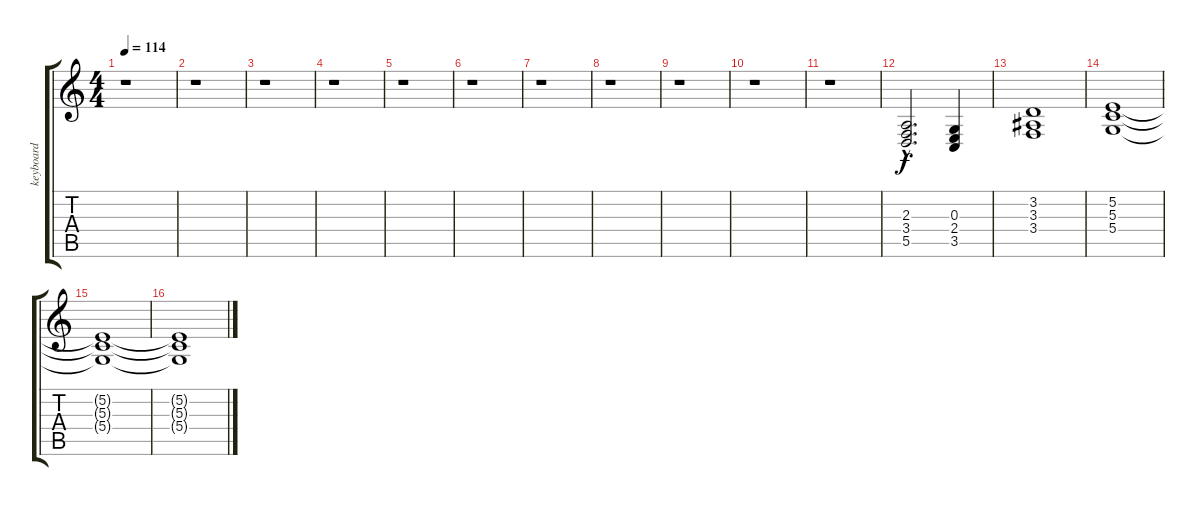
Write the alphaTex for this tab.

\track ("keyboard" "keyboard") {instrument stringensemble1}
\staff {score tabs}
\tuning (E4 B3 G3 D3 A2 E2) {hide}
\ts (4 4)
\tempo 114
\clef g2
\ks c
r.1{dy ff} |
r.1 |
r.1 |
r.1 |
r.1 |
r.1 |
r.1 |
r.1 |
r.1 |
r.1 |
r.1 |
(2.3{hac} 3.4{hac} 5.5{hac}).2{d dy f volume 11} (0.3 2.4 3.5).4 |
(3.2 3.3 3.4).1 |
(5.2 5.3 5.4).1 |
(5.2{t} 5.3{t} 5.4{t}).1{volume 8} |
(5.2{t} 5.3{t} 5.4{t}).1{volume 6}
